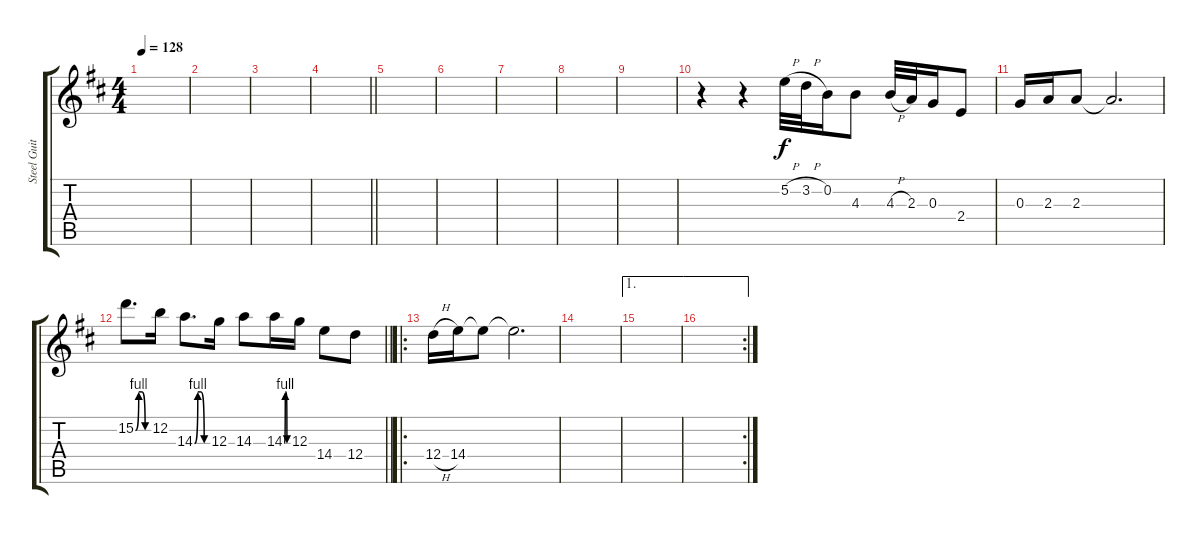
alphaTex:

\track ("Steel Guitar" "Steel Guit") {instrument acousticguitarsteel}
\staff {score tabs}
\tuning (E4 B3 G3 D3 A2 E2) {hide}
\ts (4 4)
\tempo 128
\clef g2
\ks d
|
|
|
\barLineRight lightlight
|
|
|
|
|
|
r.4 r.4 5.2{h}.32 3.2{h}.32 0.2.16 4.3.8 4.3{h}.32 2.3.32 0.3.16 2.4.8 |
0.3.16 2.3.16 2.3.8 2.3{t}.2{d} |
\barLineRight lightlight
15.2{be (custom 0 0 15 4 30 4 45 0 60 0)}.8{d} 12.2.16 14.3{be (custom 0 0 15 4 30 4 45 0 60 0)}.8{d} 12.3.16 14.3.8 14.3{be (custom 0 0 15 4 30 4 45 0 60 0)}.16 12.3.16 14.4.8 12.4.8 |
\ro
12.4{h}.16 14.4.16 14.4{t}.8 14.4{t}.2{d} |
|
\ae 1
|
\ae 1
\rc 2
